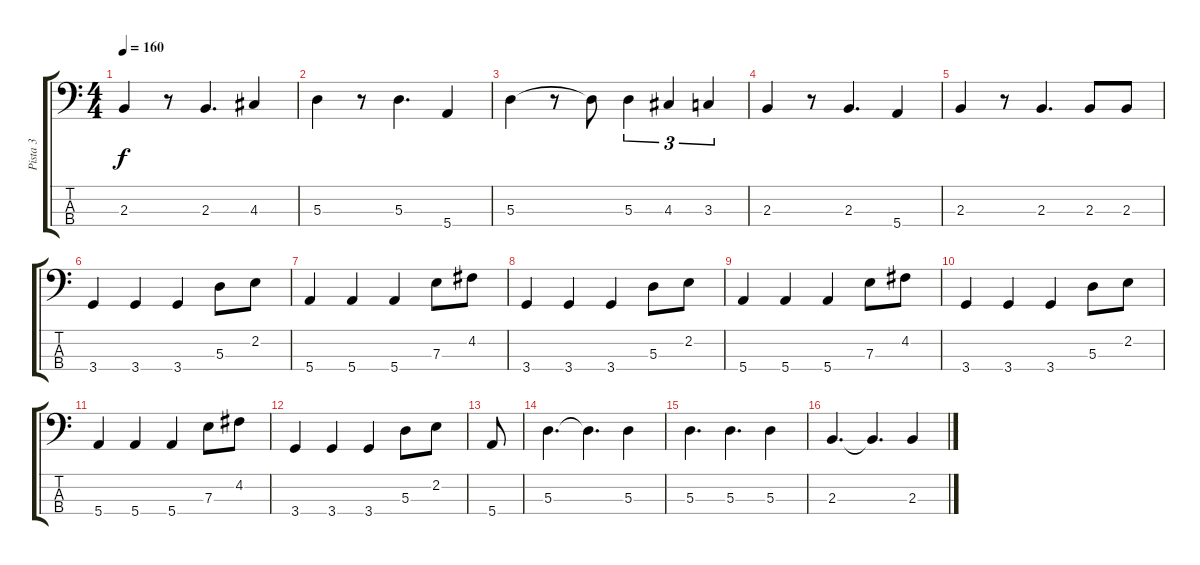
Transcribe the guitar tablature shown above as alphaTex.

\track ("Pista 3" "Pista 3") {instrument electricbassfinger}
\staff {score tabs}
\tuning (G2 D2 A1 E1) {hide}
\ts (4 4)
\tempo 160
\clef f4
\ks c
2.3.4{dy f} r.8 2.3.4{d} 4.3.4 |
5.3.4 r.8 5.3.4{d} 5.4.4 |
5.3.4 r.8 5.3{t}.8 5.3.4{tu (3 2)} 4.3.4{tu (3 2)} 3.3.4{tu (3 2)} |
2.3.4 r.8 2.3.4{d} 5.4.4 |
2.3.4 r.8 2.3.4{d} 2.3.8 2.3.8 |
3.4.4 3.4.4 3.4.4 5.3.8 2.2.8 |
5.4.4 5.4.4 5.4.4 7.3.8 4.2.8 |
3.4.4 3.4.4 3.4.4 5.3.8 2.2.8 |
5.4.4 5.4.4 5.4.4 7.3.8 4.2.8 |
3.4.4 3.4.4 3.4.4 5.3.8 2.2.8 |
5.4.4 5.4.4 5.4.4 7.3.8 4.2.8 |
3.4.4 3.4.4 3.4.4 5.3.8 2.2.8 |
5.4.8 |
5.3.4{d} 5.3{t}.4{d} 5.3.4 |
5.3.4{d} 5.3.4{d} 5.3.4 |
2.3.4{d} 2.3{t}.4{d} 2.3.4
